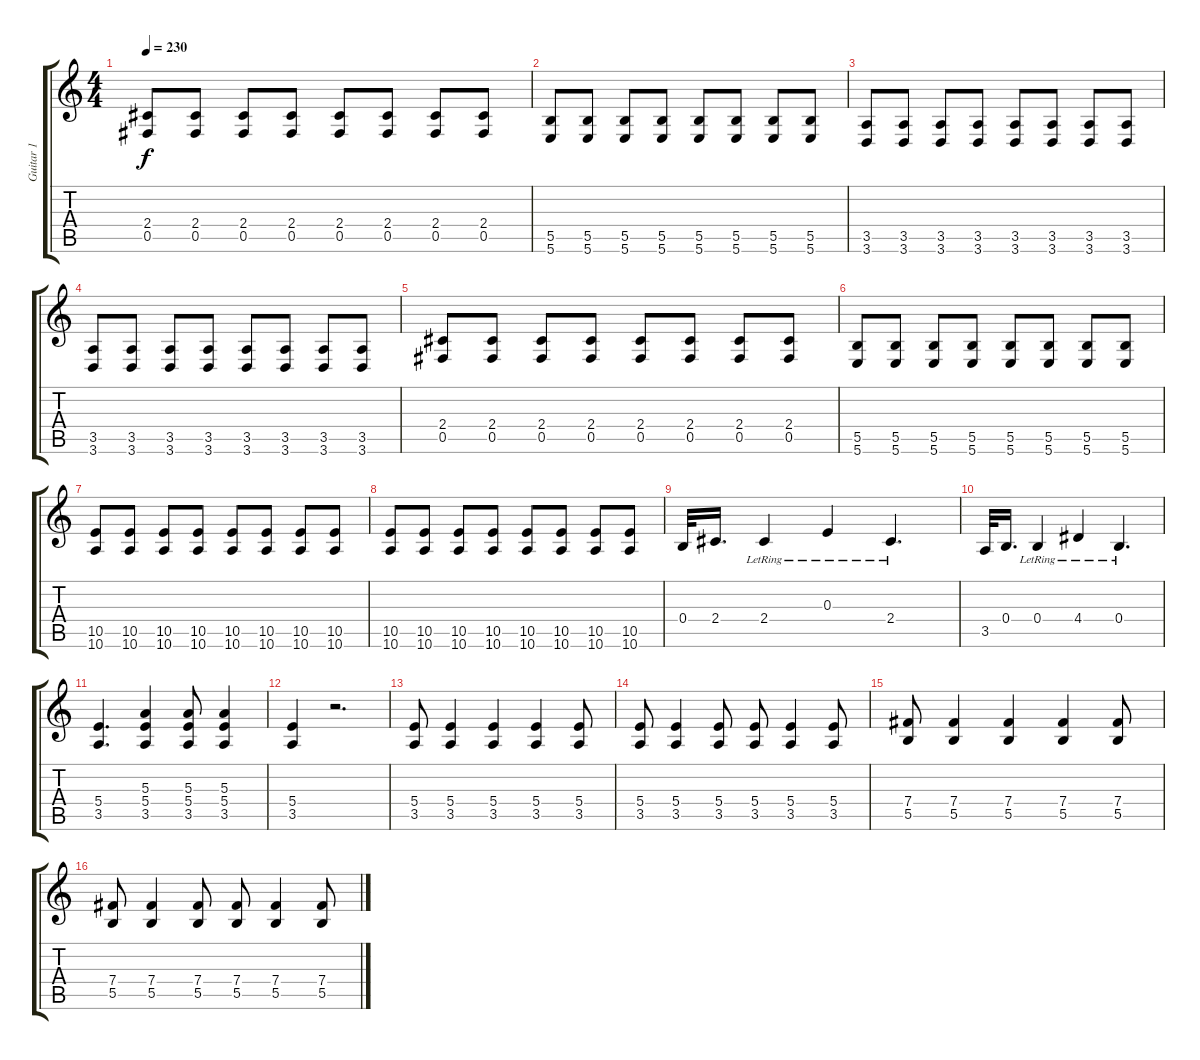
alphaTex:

\track ("Guitar 1" "Guitar 1") {instrument distortionguitar}
\staff {score tabs}
\tuning (Db4 Ab3 E3 B2 Gb2 B1) {hide}
\ts (4 4)
\tempo 230
\clef g2
\ks c
(2.4 0.5).8{dy f} (2.4 0.5).8 (2.4 0.5).8 (2.4 0.5).8 (2.4 0.5).8 (2.4 0.5).8 (2.4 0.5).8 (2.4 0.5).8 |
(5.5 5.6).8 (5.5 5.6).8 (5.5 5.6).8 (5.5 5.6).8 (5.5 5.6).8 (5.5 5.6).8 (5.5 5.6).8 (5.5 5.6).8 |
(3.5 3.6).8 (3.5 3.6).8 (3.5 3.6).8 (3.5 3.6).8 (3.5 3.6).8 (3.5 3.6).8 (3.5 3.6).8 (3.5 3.6).8 |
(3.5 3.6).8 (3.5 3.6).8 (3.5 3.6).8 (3.5 3.6).8 (3.5 3.6).8 (3.5 3.6).8 (3.5 3.6).8 (3.5 3.6).8 |
(2.4 0.5).8 (2.4 0.5).8 (2.4 0.5).8 (2.4 0.5).8 (2.4 0.5).8 (2.4 0.5).8 (2.4 0.5).8 (2.4 0.5).8 |
(5.5 5.6).8 (5.5 5.6).8 (5.5 5.6).8 (5.5 5.6).8 (5.5 5.6).8 (5.5 5.6).8 (5.5 5.6).8 (5.5 5.6).8 |
(10.5 10.6).8 (10.5 10.6).8 (10.5 10.6).8 (10.5 10.6).8 (10.5 10.6).8 (10.5 10.6).8 (10.5 10.6).8 (10.5 10.6).8 |
(10.5 10.6).8 (10.5 10.6).8 (10.5 10.6).8 (10.5 10.6).8 (10.5 10.6).8 (10.5 10.6).8 (10.5 10.6).8 (10.5 10.6).8 |
0.4.32 2.4.16{d} 2.4{lr}.4 0.3{lr}.4 2.4{lr}.4{d} |
3.5.32 0.4.16{d} 0.4{lr}.4 4.4{lr}.4 0.4{lr}.4{d} |
(5.4 3.5).4{d} (5.3 5.4 3.5).4 (5.3 5.4 3.5).8 (5.3 5.4 3.5).4 |
(5.4 3.5).4 r.2{d} |
(5.4 3.5).8 (5.4 3.5).4 (5.4 3.5).4 (5.4 3.5).4 (5.4 3.5).8 |
(5.4 3.5).8 (5.4 3.5).4 (5.4 3.5).8 (5.4 3.5).8 (5.4 3.5).4 (5.4 3.5).8 |
(7.4 5.5).8 (7.4 5.5).4 (7.4 5.5).4 (7.4 5.5).4 (7.4 5.5).8 |
(7.4 5.5).8 (7.4 5.5).4 (7.4 5.5).8 (7.4 5.5).8 (7.4 5.5).4 (7.4 5.5).8
